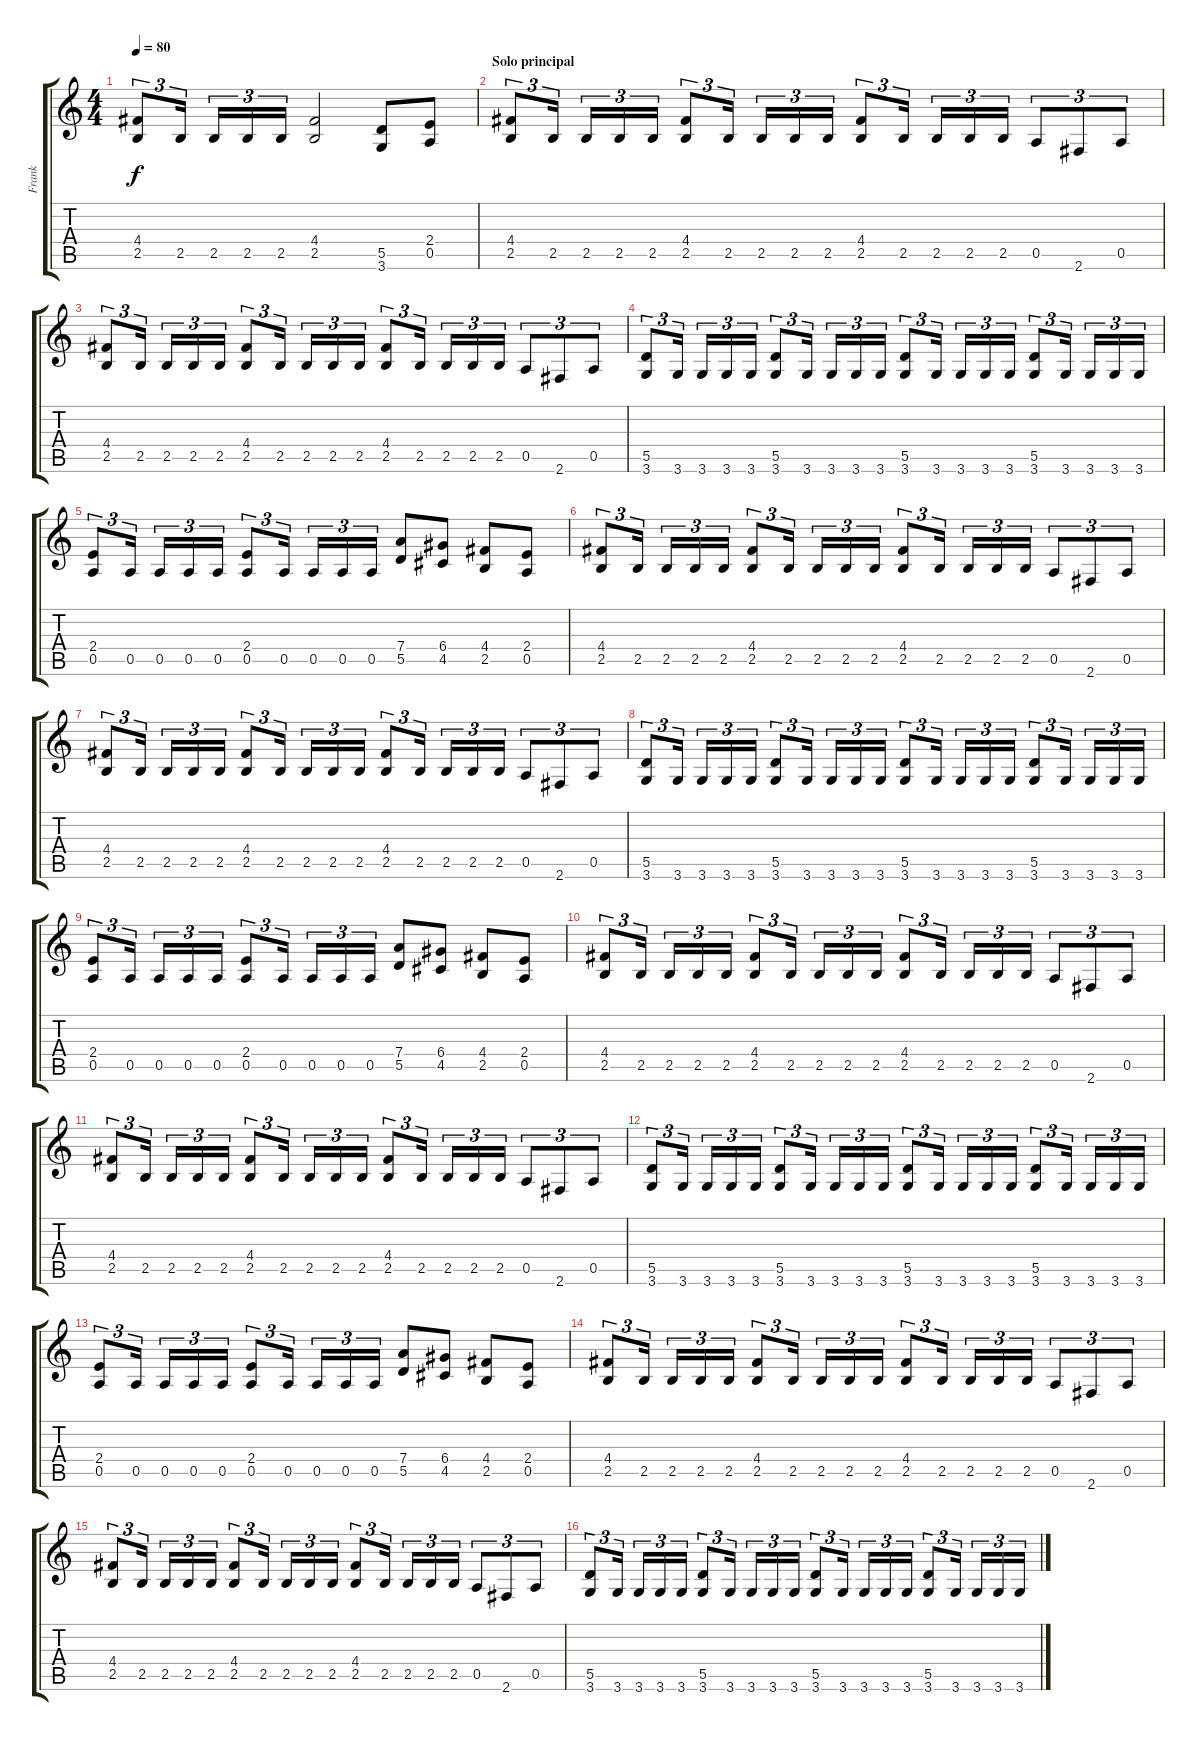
\track ("Frank" "Frank") {instrument distortionguitar}
\staff {score tabs}
\tuning (E4 B3 G3 D3 A2 E2) {hide}
\ts (4 4)
\tempo 80
\clef g2
\ks c
(4.4 2.5).8{tu (3 2) dy f} 2.5.16{tu (3 2)} 2.5.16{tu (3 2)} 2.5.16{tu (3 2)} 2.5.16{tu (3 2)} (4.4 2.5).2 (5.5 3.6).8 (2.4 0.5).8 |
\section ("" "Solo principal")
(4.4 2.5).8{tu (3 2)} 2.5.16{tu (3 2)} 2.5.16{tu (3 2)} 2.5.16{tu (3 2)} 2.5.16{tu (3 2)} (4.4 2.5).8{tu (3 2)} 2.5.16{tu (3 2)} 2.5.16{tu (3 2)} 2.5.16{tu (3 2)} 2.5.16{tu (3 2)} (4.4 2.5).8{tu (3 2)} 2.5.16{tu (3 2)} 2.5.16{tu (3 2)} 2.5.16{tu (3 2)} 2.5.16{tu (3 2)} 0.5.8{tu (3 2)} 2.6.8{tu (3 2)} 0.5.8{tu (3 2)} |
(4.4 2.5).8{tu (3 2)} 2.5.16{tu (3 2)} 2.5.16{tu (3 2)} 2.5.16{tu (3 2)} 2.5.16{tu (3 2)} (4.4 2.5).8{tu (3 2)} 2.5.16{tu (3 2)} 2.5.16{tu (3 2)} 2.5.16{tu (3 2)} 2.5.16{tu (3 2)} (4.4 2.5).8{tu (3 2)} 2.5.16{tu (3 2)} 2.5.16{tu (3 2)} 2.5.16{tu (3 2)} 2.5.16{tu (3 2)} 0.5.8{tu (3 2)} 2.6.8{tu (3 2)} 0.5.8{tu (3 2)} |
(5.5 3.6).8{tu (3 2)} 3.6.16{tu (3 2)} 3.6.16{tu (3 2)} 3.6.16{tu (3 2)} 3.6.16{tu (3 2)} (5.5 3.6).8{tu (3 2)} 3.6.16{tu (3 2)} 3.6.16{tu (3 2)} 3.6.16{tu (3 2)} 3.6.16{tu (3 2)} (5.5 3.6).8{tu (3 2)} 3.6.16{tu (3 2)} 3.6.16{tu (3 2)} 3.6.16{tu (3 2)} 3.6.16{tu (3 2)} (5.5 3.6).8{tu (3 2)} 3.6.16{tu (3 2)} 3.6.16{tu (3 2)} 3.6.16{tu (3 2)} 3.6.16{tu (3 2)} |
(2.4 0.5).8{tu (3 2)} 0.5.16{tu (3 2)} 0.5.16{tu (3 2)} 0.5.16{tu (3 2)} 0.5.16{tu (3 2)} (2.4 0.5).8{tu (3 2)} 0.5.16{tu (3 2)} 0.5.16{tu (3 2)} 0.5.16{tu (3 2)} 0.5.16{tu (3 2)} (7.4 5.5).8 (6.4 4.5).8 (4.4 2.5).8 (2.4 0.5).8 |
(4.4 2.5).8{tu (3 2)} 2.5.16{tu (3 2)} 2.5.16{tu (3 2)} 2.5.16{tu (3 2)} 2.5.16{tu (3 2)} (4.4 2.5).8{tu (3 2)} 2.5.16{tu (3 2)} 2.5.16{tu (3 2)} 2.5.16{tu (3 2)} 2.5.16{tu (3 2)} (4.4 2.5).8{tu (3 2)} 2.5.16{tu (3 2)} 2.5.16{tu (3 2)} 2.5.16{tu (3 2)} 2.5.16{tu (3 2)} 0.5.8{tu (3 2)} 2.6.8{tu (3 2)} 0.5.8{tu (3 2)} |
(4.4 2.5).8{tu (3 2)} 2.5.16{tu (3 2)} 2.5.16{tu (3 2)} 2.5.16{tu (3 2)} 2.5.16{tu (3 2)} (4.4 2.5).8{tu (3 2)} 2.5.16{tu (3 2)} 2.5.16{tu (3 2)} 2.5.16{tu (3 2)} 2.5.16{tu (3 2)} (4.4 2.5).8{tu (3 2)} 2.5.16{tu (3 2)} 2.5.16{tu (3 2)} 2.5.16{tu (3 2)} 2.5.16{tu (3 2)} 0.5.8{tu (3 2)} 2.6.8{tu (3 2)} 0.5.8{tu (3 2)} |
(5.5 3.6).8{tu (3 2)} 3.6.16{tu (3 2)} 3.6.16{tu (3 2)} 3.6.16{tu (3 2)} 3.6.16{tu (3 2)} (5.5 3.6).8{tu (3 2)} 3.6.16{tu (3 2)} 3.6.16{tu (3 2)} 3.6.16{tu (3 2)} 3.6.16{tu (3 2)} (5.5 3.6).8{tu (3 2)} 3.6.16{tu (3 2)} 3.6.16{tu (3 2)} 3.6.16{tu (3 2)} 3.6.16{tu (3 2)} (5.5 3.6).8{tu (3 2)} 3.6.16{tu (3 2)} 3.6.16{tu (3 2)} 3.6.16{tu (3 2)} 3.6.16{tu (3 2)} |
(2.4 0.5).8{tu (3 2)} 0.5.16{tu (3 2)} 0.5.16{tu (3 2)} 0.5.16{tu (3 2)} 0.5.16{tu (3 2)} (2.4 0.5).8{tu (3 2)} 0.5.16{tu (3 2)} 0.5.16{tu (3 2)} 0.5.16{tu (3 2)} 0.5.16{tu (3 2)} (7.4 5.5).8 (6.4 4.5).8 (4.4 2.5).8 (2.4 0.5).8 |
(4.4 2.5).8{tu (3 2)} 2.5.16{tu (3 2)} 2.5.16{tu (3 2)} 2.5.16{tu (3 2)} 2.5.16{tu (3 2)} (4.4 2.5).8{tu (3 2)} 2.5.16{tu (3 2)} 2.5.16{tu (3 2)} 2.5.16{tu (3 2)} 2.5.16{tu (3 2)} (4.4 2.5).8{tu (3 2)} 2.5.16{tu (3 2)} 2.5.16{tu (3 2)} 2.5.16{tu (3 2)} 2.5.16{tu (3 2)} 0.5.8{tu (3 2)} 2.6.8{tu (3 2)} 0.5.8{tu (3 2)} |
(4.4 2.5).8{tu (3 2)} 2.5.16{tu (3 2)} 2.5.16{tu (3 2)} 2.5.16{tu (3 2)} 2.5.16{tu (3 2)} (4.4 2.5).8{tu (3 2)} 2.5.16{tu (3 2)} 2.5.16{tu (3 2)} 2.5.16{tu (3 2)} 2.5.16{tu (3 2)} (4.4 2.5).8{tu (3 2)} 2.5.16{tu (3 2)} 2.5.16{tu (3 2)} 2.5.16{tu (3 2)} 2.5.16{tu (3 2)} 0.5.8{tu (3 2)} 2.6.8{tu (3 2)} 0.5.8{tu (3 2)} |
(5.5 3.6).8{tu (3 2)} 3.6.16{tu (3 2)} 3.6.16{tu (3 2)} 3.6.16{tu (3 2)} 3.6.16{tu (3 2)} (5.5 3.6).8{tu (3 2)} 3.6.16{tu (3 2)} 3.6.16{tu (3 2)} 3.6.16{tu (3 2)} 3.6.16{tu (3 2)} (5.5 3.6).8{tu (3 2)} 3.6.16{tu (3 2)} 3.6.16{tu (3 2)} 3.6.16{tu (3 2)} 3.6.16{tu (3 2)} (5.5 3.6).8{tu (3 2)} 3.6.16{tu (3 2)} 3.6.16{tu (3 2)} 3.6.16{tu (3 2)} 3.6.16{tu (3 2)} |
(2.4 0.5).8{tu (3 2)} 0.5.16{tu (3 2)} 0.5.16{tu (3 2)} 0.5.16{tu (3 2)} 0.5.16{tu (3 2)} (2.4 0.5).8{tu (3 2)} 0.5.16{tu (3 2)} 0.5.16{tu (3 2)} 0.5.16{tu (3 2)} 0.5.16{tu (3 2)} (7.4 5.5).8 (6.4 4.5).8 (4.4 2.5).8 (2.4 0.5).8 |
(4.4 2.5).8{tu (3 2)} 2.5.16{tu (3 2)} 2.5.16{tu (3 2)} 2.5.16{tu (3 2)} 2.5.16{tu (3 2)} (4.4 2.5).8{tu (3 2)} 2.5.16{tu (3 2)} 2.5.16{tu (3 2)} 2.5.16{tu (3 2)} 2.5.16{tu (3 2)} (4.4 2.5).8{tu (3 2)} 2.5.16{tu (3 2)} 2.5.16{tu (3 2)} 2.5.16{tu (3 2)} 2.5.16{tu (3 2)} 0.5.8{tu (3 2)} 2.6.8{tu (3 2)} 0.5.8{tu (3 2)} |
(4.4 2.5).8{tu (3 2)} 2.5.16{tu (3 2)} 2.5.16{tu (3 2)} 2.5.16{tu (3 2)} 2.5.16{tu (3 2)} (4.4 2.5).8{tu (3 2)} 2.5.16{tu (3 2)} 2.5.16{tu (3 2)} 2.5.16{tu (3 2)} 2.5.16{tu (3 2)} (4.4 2.5).8{tu (3 2)} 2.5.16{tu (3 2)} 2.5.16{tu (3 2)} 2.5.16{tu (3 2)} 2.5.16{tu (3 2)} 0.5.8{tu (3 2)} 2.6.8{tu (3 2)} 0.5.8{tu (3 2)} |
(5.5 3.6).8{tu (3 2)} 3.6.16{tu (3 2)} 3.6.16{tu (3 2)} 3.6.16{tu (3 2)} 3.6.16{tu (3 2)} (5.5 3.6).8{tu (3 2)} 3.6.16{tu (3 2)} 3.6.16{tu (3 2)} 3.6.16{tu (3 2)} 3.6.16{tu (3 2)} (5.5 3.6).8{tu (3 2)} 3.6.16{tu (3 2)} 3.6.16{tu (3 2)} 3.6.16{tu (3 2)} 3.6.16{tu (3 2)} (5.5 3.6).8{tu (3 2)} 3.6.16{tu (3 2)} 3.6.16{tu (3 2)} 3.6.16{tu (3 2)} 3.6.16{tu (3 2)}
